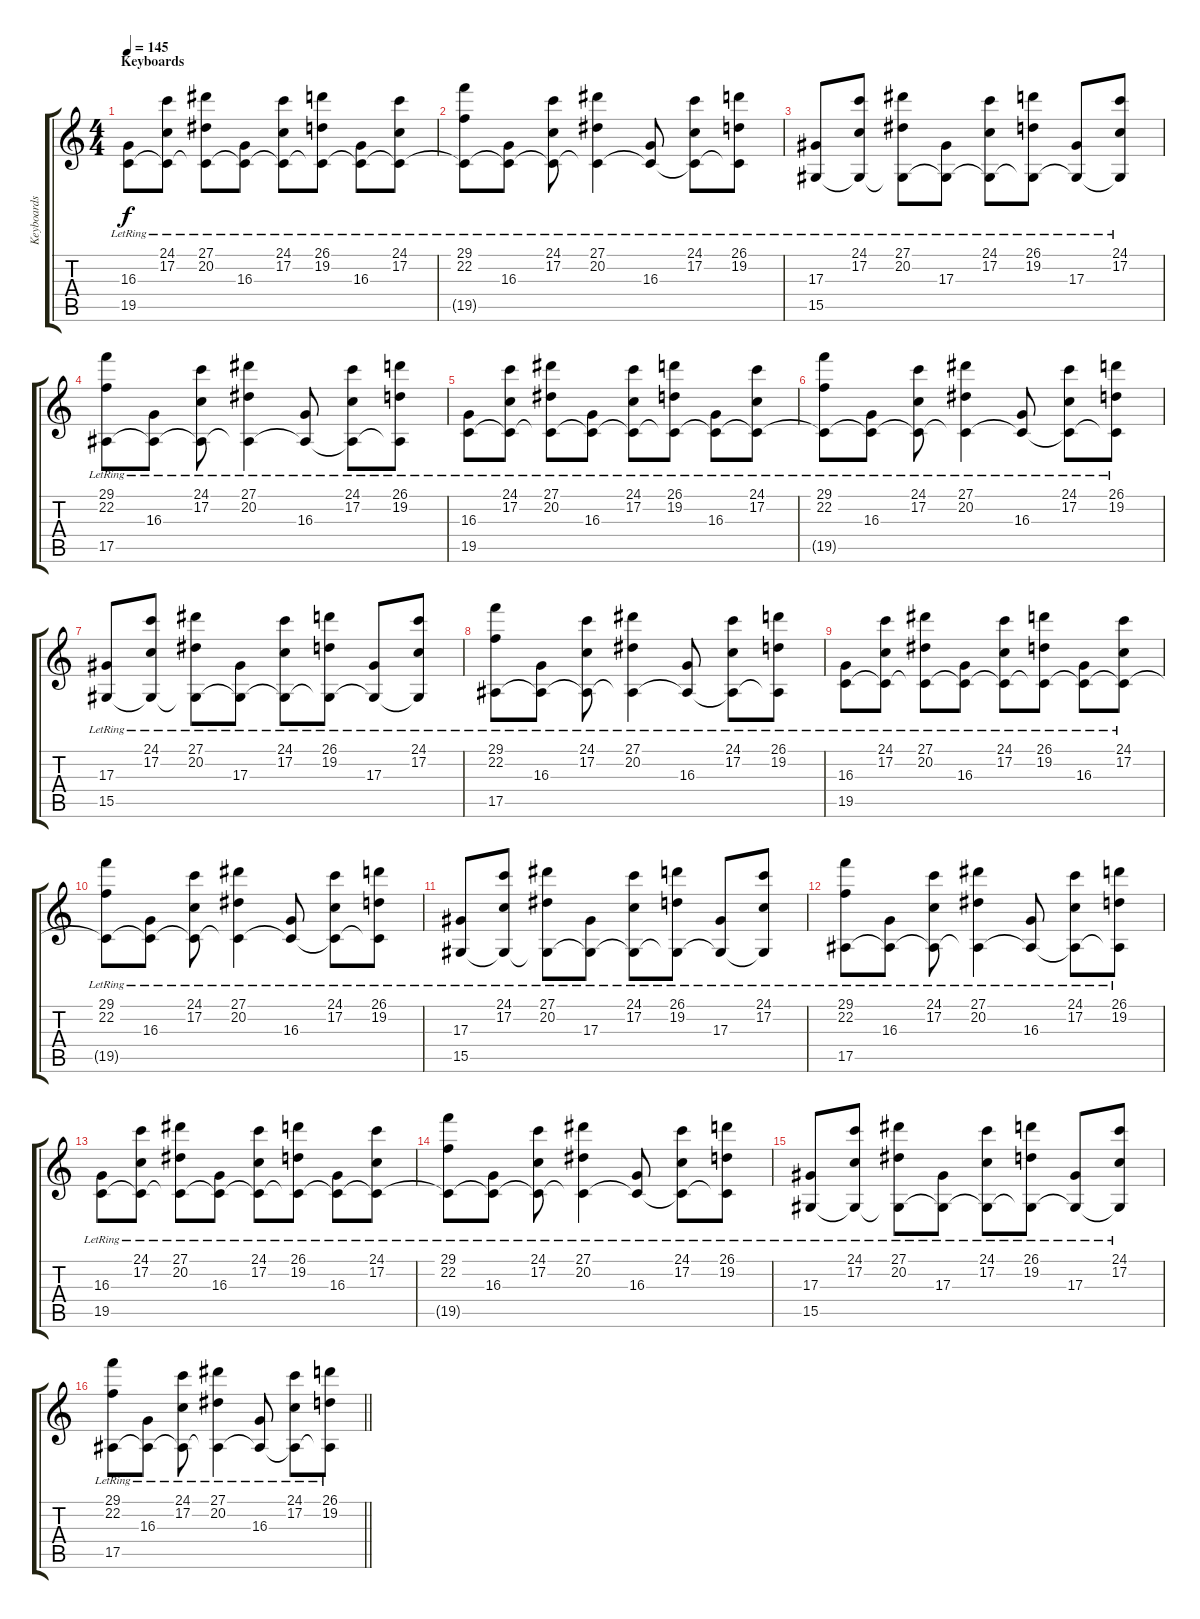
\track ("Keyboards 1" "Keyboards ") {instrument acousticgrandpiano}
\staff {score tabs}
\tuning (C4 G3 Eb3 Bb2 F2 C2) {hide}
\ts (4 4)
\section ("" "Keyboards")
\tempo 145
\tempo 110
\tempo 145
\clef g2
\ks c
(16.3{lr} 19.5{lr}).8{dy f instrument acousticgrandpiano} (24.1{lr} 17.2{lr} 19.5{t}).8 (27.1{lr} 20.2{lr} 19.5{t}).8 (16.3{lr} 19.5{t}).8 (24.1{lr} 17.2{lr} 19.5{t}).8 (26.1{lr} 19.2{lr} 19.5{t}).8 (16.3{lr} 19.5{t}).8 (24.1{lr} 17.2{lr} 19.5{t}).8 |
(29.1{lr} 22.2{lr} 19.5{t}).8 (16.3{lr} 19.5{t}).8 (24.1{lr} 17.2{lr} 19.5{t}).8 (27.1{lr} 20.2{lr} 19.5{t}).4 (16.3{lr} 19.5{t}).8 (24.1{lr} 17.2{lr} 19.5{t}).8 (26.1{lr} 19.2{lr} 19.5{t}).8 |
(17.3{lr} 15.5{lr}).8 (24.1{lr} 17.2{lr} 15.5{t}).8 (27.1{lr} 20.2{lr} 15.5{t}).8 (17.3{lr} 15.5{t}).8 (24.1{lr} 17.2{lr} 15.5{t}).8 (26.1{lr} 19.2{lr} 15.5{t}).8 (17.3{lr} 15.5{t}).8 (24.1{lr} 17.2{lr} 15.5{t}).8 |
(29.1{lr} 22.2{lr} 17.5{lr}).8 (16.3{lr} 17.5{t}).8 (24.1{lr} 17.2{lr} 17.5{t}).8 (27.1{lr} 20.2{lr} 17.5{t}).4 (16.3{lr} 17.5{t}).8 (24.1{lr} 17.2{lr} 17.5{t}).8 (26.1{lr} 19.2{lr} 17.5{t}).8 |
(16.3{lr} 19.5{lr}).8 (24.1{lr} 17.2{lr} 19.5{t}).8 (27.1{lr} 20.2{lr} 19.5{t}).8 (16.3{lr} 19.5{t}).8 (24.1{lr} 17.2{lr} 19.5{t}).8 (26.1{lr} 19.2{lr} 19.5{t}).8 (16.3{lr} 19.5{t}).8 (24.1{lr} 17.2{lr} 19.5{t}).8 |
(29.1{lr} 22.2{lr} 19.5{t}).8 (16.3{lr} 19.5{t}).8 (24.1{lr} 17.2{lr} 19.5{t}).8 (27.1{lr} 20.2{lr} 19.5{t}).4 (16.3{lr} 19.5{t}).8 (24.1{lr} 17.2{lr} 19.5{t}).8 (26.1{lr} 19.2{lr} 19.5{t}).8 |
(17.3{lr} 15.5{lr}).8 (24.1{lr} 17.2{lr} 15.5{t}).8 (27.1{lr} 20.2{lr} 15.5{t}).8 (17.3{lr} 15.5{t}).8 (24.1{lr} 17.2{lr} 15.5{t}).8 (26.1{lr} 19.2{lr} 15.5{t}).8 (17.3{lr} 15.5{t}).8 (24.1{lr} 17.2{lr} 15.5{t}).8 |
(29.1{lr} 22.2{lr} 17.5{lr}).8 (16.3{lr} 17.5{t}).8 (24.1{lr} 17.2{lr} 17.5{t}).8 (27.1{lr} 20.2{lr} 17.5{t}).4 (16.3{lr} 17.5{t}).8 (24.1{lr} 17.2{lr} 17.5{t}).8 (26.1{lr} 19.2{lr} 17.5{t}).8 |
(16.3{lr} 19.5{lr}).8 (24.1{lr} 17.2{lr} 19.5{t}).8 (27.1{lr} 20.2{lr} 19.5{t}).8 (16.3{lr} 19.5{t}).8 (24.1{lr} 17.2{lr} 19.5{t}).8 (26.1{lr} 19.2{lr} 19.5{t}).8 (16.3{lr} 19.5{t}).8 (24.1{lr} 17.2{lr} 19.5{t}).8 |
(29.1{lr} 22.2{lr} 19.5{t}).8 (16.3{lr} 19.5{t}).8 (24.1{lr} 17.2{lr} 19.5{t}).8 (27.1{lr} 20.2{lr} 19.5{t}).4 (16.3{lr} 19.5{t}).8 (24.1{lr} 17.2{lr} 19.5{t}).8 (26.1{lr} 19.2{lr} 19.5{t}).8 |
(17.3{lr} 15.5{lr}).8 (24.1{lr} 17.2{lr} 15.5{t}).8 (27.1{lr} 20.2{lr} 15.5{t}).8 (17.3{lr} 15.5{t}).8 (24.1{lr} 17.2{lr} 15.5{t}).8 (26.1{lr} 19.2{lr} 15.5{t}).8 (17.3{lr} 15.5{t}).8 (24.1{lr} 17.2{lr} 15.5{t}).8 |
(29.1{lr} 22.2{lr} 17.5{lr}).8 (16.3{lr} 17.5{t}).8 (24.1{lr} 17.2{lr} 17.5{t}).8 (27.1{lr} 20.2{lr} 17.5{t}).4 (16.3{lr} 17.5{t}).8 (24.1{lr} 17.2{lr} 17.5{t}).8 (26.1{lr} 19.2{lr} 17.5{t}).8 |
(16.3{lr} 19.5{lr}).8 (24.1{lr} 17.2{lr} 19.5{t}).8 (27.1{lr} 20.2{lr} 19.5{t}).8 (16.3{lr} 19.5{t}).8 (24.1{lr} 17.2{lr} 19.5{t}).8 (26.1{lr} 19.2{lr} 19.5{t}).8 (16.3{lr} 19.5{t}).8 (24.1{lr} 17.2{lr} 19.5{t}).8 |
(29.1{lr} 22.2{lr} 19.5{t}).8 (16.3{lr} 19.5{t}).8 (24.1{lr} 17.2{lr} 19.5{t}).8 (27.1{lr} 20.2{lr} 19.5{t}).4 (16.3{lr} 19.5{t}).8 (24.1{lr} 17.2{lr} 19.5{t}).8 (26.1{lr} 19.2{lr} 19.5{t}).8 |
(17.3{lr} 15.5{lr}).8 (24.1{lr} 17.2{lr} 15.5{t}).8 (27.1{lr} 20.2{lr} 15.5{t}).8 (17.3{lr} 15.5{t}).8 (24.1{lr} 17.2{lr} 15.5{t}).8 (26.1{lr} 19.2{lr} 15.5{t}).8 (17.3{lr} 15.5{t}).8 (24.1{lr} 17.2{lr} 15.5{t}).8 |
\barLineRight lightlight
(29.1{lr} 22.2{lr} 17.5{lr}).8 (16.3{lr} 17.5{t}).8 (24.1{lr} 17.2{lr} 17.5{t}).8 (27.1{lr} 20.2{lr} 17.5{t}).4 (16.3{lr} 17.5{t}).8 (24.1{lr} 17.2{lr} 17.5{t}).8 (26.1{lr} 19.2{lr} 17.5{t}).8
